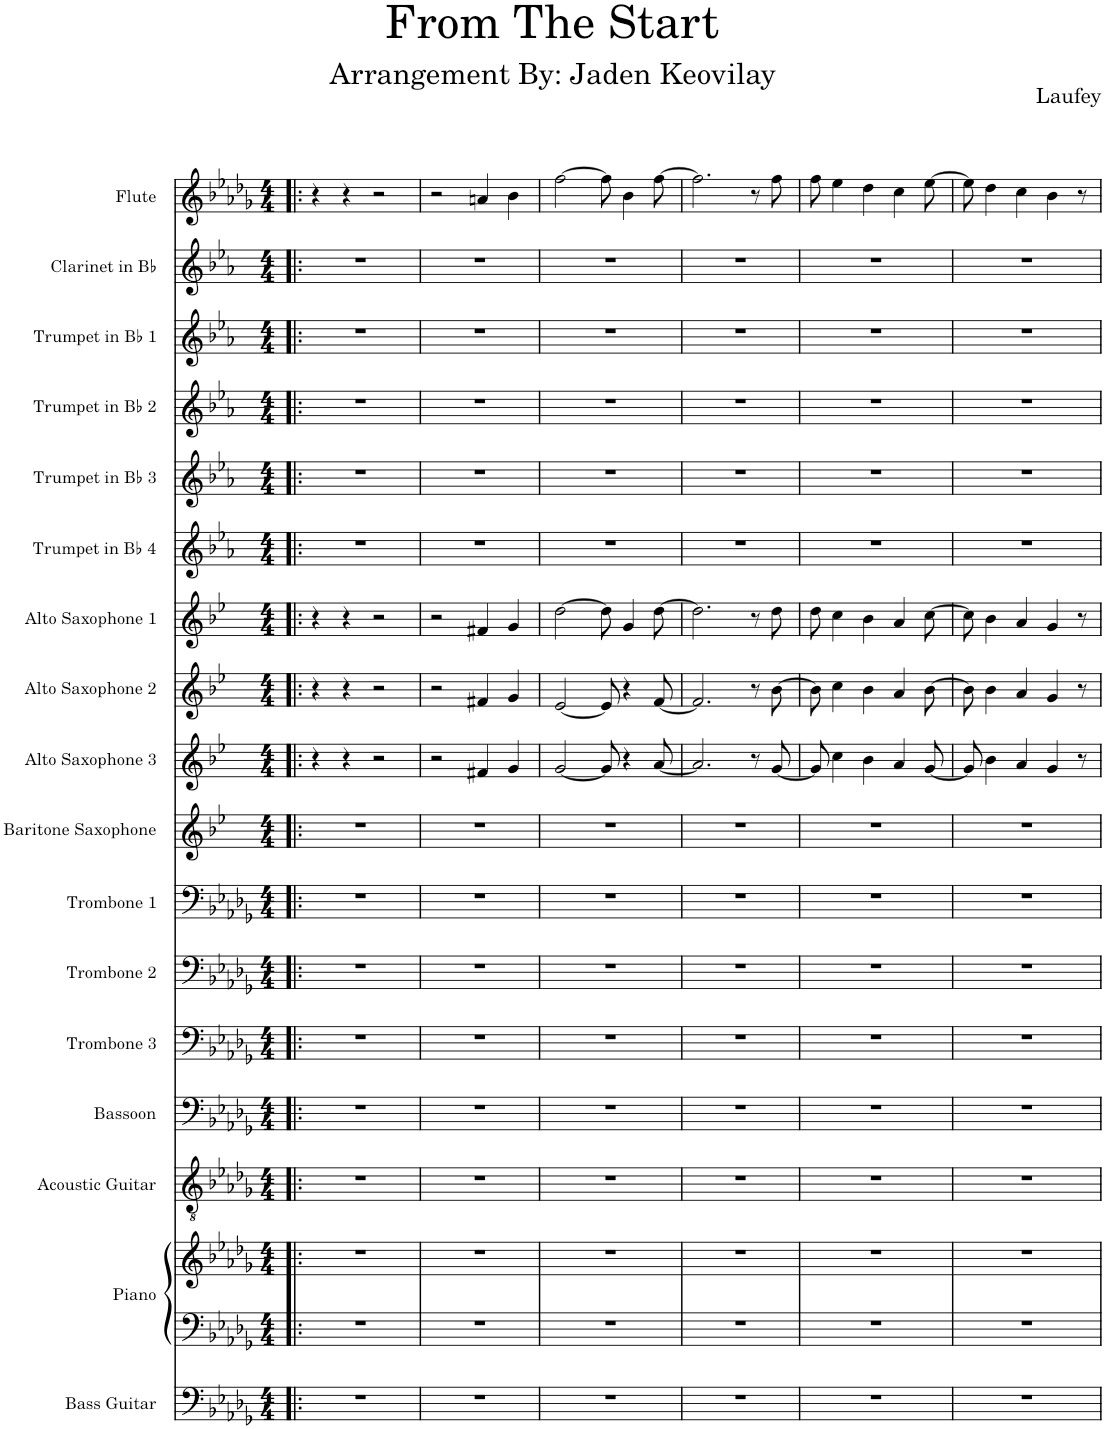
**kern	**kern	**kern	**kern	**kern	**kern	**kern	**kern	**kern	**kern	**kern	**kern	**kern	**kern	**kern	**kern	**kern	**kern
*part17	*part16	*part16	*part15	*part14	*part13	*part12	*part11	*part10	*part9	*part8	*part7	*part6	*part5	*part4	*part3	*part2	*part1
*staff18	*staff17	*staff16	*staff15	*staff14	*staff13	*staff12	*staff11	*staff10	*staff9	*staff8	*staff7	*staff6	*staff5	*staff4	*staff3	*staff2	*staff1
*I"Bass Guitar	*I"Piano	*	*I"Acoustic Guitar	*I"Bassoon	*I"Trombone 3	*I"Trombone 2	*I"Trombone 1	*I"Baritone Saxophone	*I"Alto Saxophone 3	*I"Alto Saxophone 2	*I"Alto Saxophone 1	*I"Trumpet in Bb 4	*I"Trumpet in Bb 3	*I"Trumpet in Bb 2	*I"Trumpet in Bb 1	*I"Clarinet in Bb	*I"Flute
*I'B. Guit.	*I'Pno.	*	*I'Guit.	*I'Bsn.	*I'Tbn. 3	*I'Tbn. 2	*I'Tbn. 1	*I'Bar. Sax.	*I'A. Sax. 3	*I'A. Sax. 2	*I'A. Sax. 1	*I'Tpt. in Bb 4	*I'Tpt. in Bb 3	*I'Tpt. in Bb 2	*I'Tpt. in Bb 1	*I'Cl. in Bb	*I'Fl.
*clefF4	*clefF4	*clefG2	*clefGv2	*clefF4	*clefF4	*clefF4	*clefF4	*clefG2	*clefG2	*clefG2	*clefG2	*clefG2	*clefG2	*clefG2	*clefG2	*clefG2	*clefG2
*Trd7c12	*	*	*	*	*	*	*	*Trd12c21	*Trd5c9	*Trd5c9	*Trd5c9	*Trd1c2	*Trd1c2	*Trd1c2	*Trd1c2	*Trd1c2	*
*k[b-e-a-d-g-]	*k[b-e-a-d-g-]	*k[b-e-a-d-g-]	*k[b-e-a-d-g-]	*k[b-e-a-d-g-]	*k[b-e-a-d-g-]	*k[b-e-a-d-g-]	*k[b-e-a-d-g-]	*k[b-e-]	*k[b-e-]	*k[b-e-]	*k[b-e-]	*k[b-e-a-]	*k[b-e-a-]	*k[b-e-a-]	*k[b-e-a-]	*k[b-e-a-]	*k[b-e-a-d-g-]
*M4/4	*M4/4	*M4/4	*M4/4	*M4/4	*M4/4	*M4/4	*M4/4	*M4/4	*M4/4	*M4/4	*M4/4	*M4/4	*M4/4	*M4/4	*M4/4	*M4/4	*M4/4
=1!|:	=1!|:	=1!|:	=1!|:	=1!|:	=1!|:	=1!|:	=1!|:	=1!|:	=1!|:	=1!|:	=1!|:	=1!|:	=1!|:	=1!|:	=1!|:	=1!|:	=1!|:
1r	1r	1r	1r	1r	1r	1r	1r	1r	4r	4r	4r	1r	1r	1r	1r	1r	4r
.	.	.	.	.	.	.	.	.	4r	4r	4r	.	.	.	.	.	4r
.	.	.	.	.	.	.	.	.	2r	2r	2r	.	.	.	.	.	2r
=2	=2	=2	=2	=2	=2	=2	=2	=2	=2	=2	=2	=2	=2	=2	=2	=2	=2
1r	1r	1r	1r	1r	1r	1r	1r	1r	2r	2r	2r	1r	1r	1r	1r	1r	2r
.	.	.	.	.	.	.	.	.	4f#X/	4f#X/	4f#X/	.	.	.	.	.	4an/
.	.	.	.	.	.	.	.	.	4g/	4g/	4g/	.	.	.	.	.	4b-\
=3	=3	=3	=3	=3	=3	=3	=3	=3	=3	=3	=3	=3	=3	=3	=3	=3	=3
1r	1r	1r	1r	1r	1r	1r	1r	1r	[2g/	[2e-/	[2dd\	1r	1r	1r	1r	1r	[2ff\
.	.	.	.	.	.	.	.	.	8g/]	8e-/]	8dd\]	.	.	.	.	.	8ff\]
.	.	.	.	.	.	.	.	.	4r	4r	4g/	.	.	.	.	.	4b-\
.	.	.	.	.	.	.	.	.	[8a/	[8f/	[8dd\	.	.	.	.	.	[8ff\
=4	=4	=4	=4	=4	=4	=4	=4	=4	=4	=4	=4	=4	=4	=4	=4	=4	=4
1r	1r	1r	1r	1r	1r	1r	1r	1r	2.a/]	2.f/]	2.dd\]	1r	1r	1r	1r	1r	2.ff\]
.	.	.	.	.	.	.	.	.	8r	8r	8r	.	.	.	.	.	8r
.	.	.	.	.	.	.	.	.	[8g/	[8b-\	8dd\	.	.	.	.	.	8ff\
=5	=5	=5	=5	=5	=5	=5	=5	=5	=5	=5	=5	=5	=5	=5	=5	=5	=5
1r	1r	1r	1r	1r	1r	1r	1r	1r	8g/]	8b-\]	8dd\	1r	1r	1r	1r	1r	8ff\
.	.	.	.	.	.	.	.	.	4cc\	4cc\	4cc\	.	.	.	.	.	4ee-\
.	.	.	.	.	.	.	.	.	4b-\	4b-\	4b-\	.	.	.	.	.	4dd-\
.	.	.	.	.	.	.	.	.	4a/	4a/	4a/	.	.	.	.	.	4cc\
.	.	.	.	.	.	.	.	.	[8g/	[8b-\	[8cc\	.	.	.	.	.	[8ee-\
=6	=6	=6	=6	=6	=6	=6	=6	=6	=6	=6	=6	=6	=6	=6	=6	=6	=6
1r	1r	1r	1r	1r	1r	1r	1r	1r	8g/]	8b-\]	8cc\]	1r	1r	1r	1r	1r	8ee-\]
.	.	.	.	.	.	.	.	.	4b-\	4b-\	4b-\	.	.	.	.	.	4dd-\
.	.	.	.	.	.	.	.	.	4a/	4a/	4a/	.	.	.	.	.	4cc\
.	.	.	.	.	.	.	.	.	4g/	4g/	4g/	.	.	.	.	.	4b-\
.	.	.	.	.	.	.	.	.	8r	8r	8r	.	.	.	.	.	8r
=	=	=	=	=	=	=	=	=	=	=	=	=	=	=	=	=	=
*-	*-	*-	*-	*-	*-	*-	*-	*-	*-	*-	*-	*-	*-	*-	*-	*-	*-
